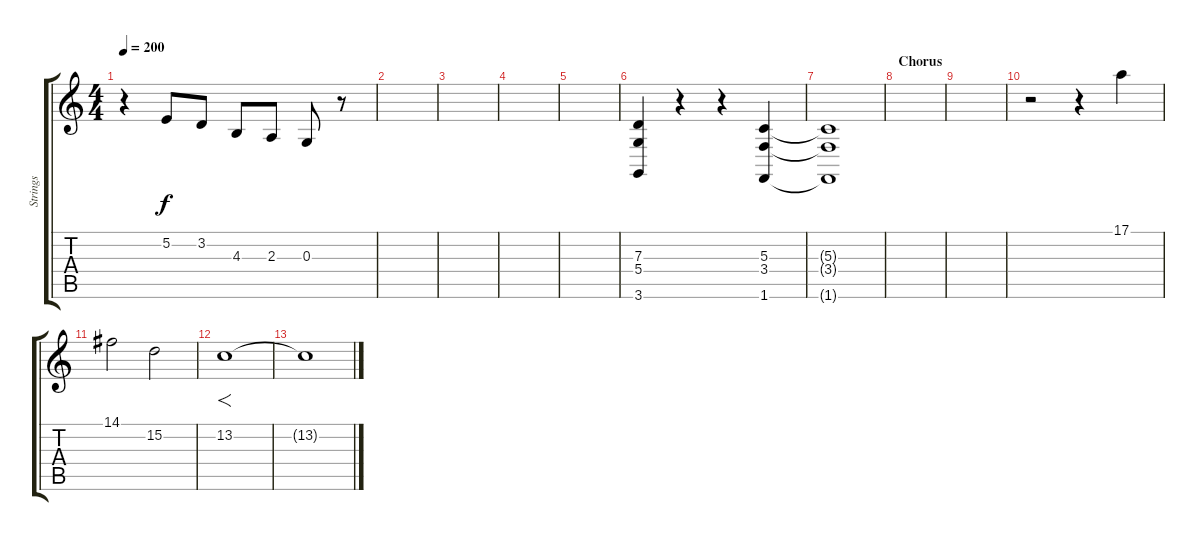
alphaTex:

\track ("Strings" "Strings") {instrument violin}
\staff {score tabs}
\tuning (E4 B3 G3 D3 A2 E2) {hide}
\ts (4 4)
\tempo 200
\clef g2
\ks c
r.4{dy f volume 10} 5.2.8 3.2.8 4.3.8 2.3.8 0.3.8 r.8 |
|
|
|
|
(7.3 5.4 3.6).4 r.4 r.4 (5.3 3.4 1.6).4 |
(5.3{t} 3.4{t} 1.6{t}).1 |
\section ("" "Chorus")
|
|
r.2{volume 7} r.4 17.1.4 |
14.1.2 15.2.2 |
13.2.1{f} |
13.2{t}.1
